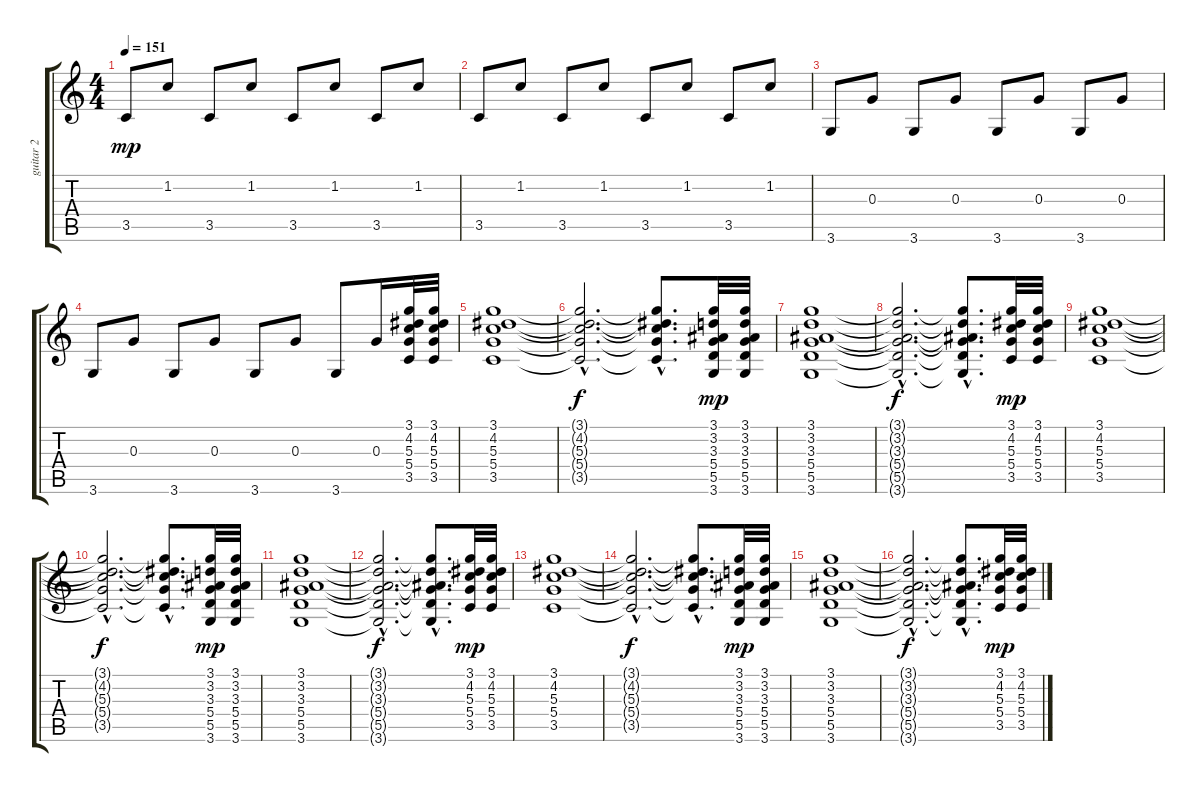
\track ("guitar 2" "guitar 2") {instrument electricguitarmuted}
\staff {score tabs}
\tuning (E4 B3 G3 D3 A2 E2) {hide}
\ts (4 4)
\tempo 151
\clef g2
\ks c
3.5.8{dy mp} 1.2.8 3.5.8 1.2.8 3.5.8 1.2.8 3.5.8 1.2.8 |
3.5.8 1.2.8 3.5.8 1.2.8 3.5.8 1.2.8 3.5.8 1.2.8 |
3.6.8 0.3.8 3.6.8 0.3.8 3.6.8 0.3.8 3.6.8 0.3.8 |
3.6.8 0.3.8 3.6.8 0.3.8 3.6.8 0.3.8 3.6.8 0.3.16 (3.1 4.2 5.3 5.4 3.5).32{instrument overdrivenguitar} (3.1 4.2 5.3 5.4 3.5).32 |
(3.1 4.2 5.3 5.4 3.5).1 |
(3.1{hac t} 4.2{hac t} 5.3{hac t} 5.4{hac t} 3.5{hac t}).2{d dy f} (3.1{hac t} 4.2{t} 5.3{t} 5.4{hac t} 3.5{t}).8{d} (3.1 3.2 3.3 5.4 5.5 3.6).32{dy mp} (3.1 3.2 3.3 5.4 5.5 3.6).32 |
(3.1 3.2 3.3 5.4 5.5 3.6).1 |
(3.1{hac t} 3.2{hac t} 3.3{hac t} 5.4{hac t} 5.5{hac t} 3.6{hac t}).2{d dy f} (3.1{hac t} 3.2{t} 3.3{t} 5.4{hac t} 5.5{t} 3.6{t}).8{d} (3.1 4.2 5.3 5.4 3.5).32{dy mp} (3.1 4.2 5.3 5.4 3.5).32 |
(3.1 4.2 5.3 5.4 3.5).1 |
(3.1{hac t} 4.2{hac t} 5.3{hac t} 5.4{hac t} 3.5{hac t}).2{d dy f} (3.1{hac t} 4.2{t} 5.3{t} 5.4{hac t} 3.5{t}).8{d} (3.1 3.2 3.3 5.4 5.5 3.6).32{dy mp} (3.1 3.2 3.3 5.4 5.5 3.6).32 |
(3.1 3.2 3.3 5.4 5.5 3.6).1 |
(3.1{hac t} 3.2{hac t} 3.3{hac t} 5.4{hac t} 5.5{hac t} 3.6{hac t}).2{d dy f} (3.1{hac t} 3.2{t} 3.3{t} 5.4{hac t} 5.5{t} 3.6{t}).8{d} (3.1 4.2 5.3 5.4 3.5).32{dy mp} (3.1 4.2 5.3 5.4 3.5).32 |
(3.1 4.2 5.3 5.4 3.5).1 |
(3.1{hac t} 4.2{hac t} 5.3{hac t} 5.4{hac t} 3.5{hac t}).2{d dy f} (3.1{hac t} 4.2{t} 5.3{t} 5.4{hac t} 3.5{t}).8{d} (3.1 3.2 3.3 5.4 5.5 3.6).32{dy mp} (3.1 3.2 3.3 5.4 5.5 3.6).32 |
(3.1 3.2 3.3 5.4 5.5 3.6).1 |
(3.1{hac t} 3.2{hac t} 3.3{hac t} 5.4{hac t} 5.5{hac t} 3.6{hac t}).2{d dy f} (3.1{hac t} 3.2{t} 3.3{t} 5.4{hac t} 5.5{t} 3.6{t}).8{d} (3.1 4.2 5.3 5.4 3.5).32{dy mp} (3.1 4.2 5.3 5.4 3.5).32
